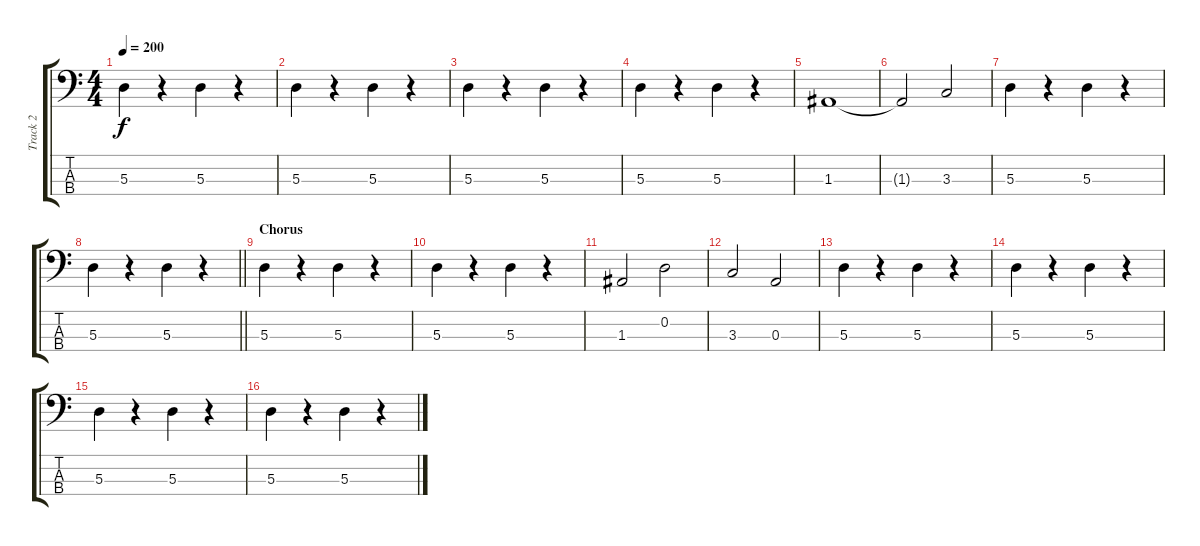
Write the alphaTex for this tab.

\track ("Track 2" "Track 2") {instrument electricbassfinger}
\staff {score tabs}
\tuning (G2 D2 A1 E1) {hide}
\ts (4 4)
\tempo 200
\clef f4
\ks c
5.3.4{dy f} r.4 5.3.4 r.4 |
5.3.4 r.4 5.3.4 r.4 |
5.3.4 r.4 5.3.4 r.4 |
5.3.4 r.4 5.3.4 r.4 |
1.3.1 |
1.3{t}.2 3.3.2 |
5.3.4 r.4 5.3.4 r.4 |
\barLineRight lightlight
5.3.4 r.4 5.3.4 r.4 |
\section ("" "Chorus")
5.3.4 r.4 5.3.4 r.4 |
5.3.4 r.4 5.3.4 r.4 |
1.3.2 0.2.2 |
3.3.2 0.3.2 |
5.3.4 r.4 5.3.4 r.4 |
5.3.4 r.4 5.3.4 r.4 |
5.3.4 r.4 5.3.4 r.4 |
5.3.4 r.4 5.3.4 r.4
